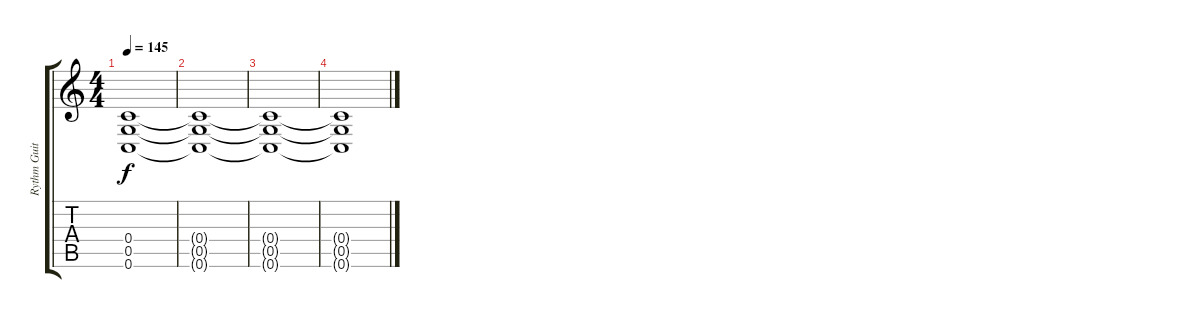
\track ("Rythm Guitar" "Rythm Guit") {instrument distortionguitar}
\staff {score tabs}
\tuning (D4 A3 F3 C3 G2 C2) {hide}
\ts (4 4)
\tempo 145
\clef g2
\ks c
(0.4 0.5 0.6).1{dy f volume 3} |
(0.4{t} 0.5{t} 0.6{t}).1 |
(0.4{t} 0.5{t} 0.6{t}).1 |
(0.4{t} 0.5{t} 0.6{t}).1
